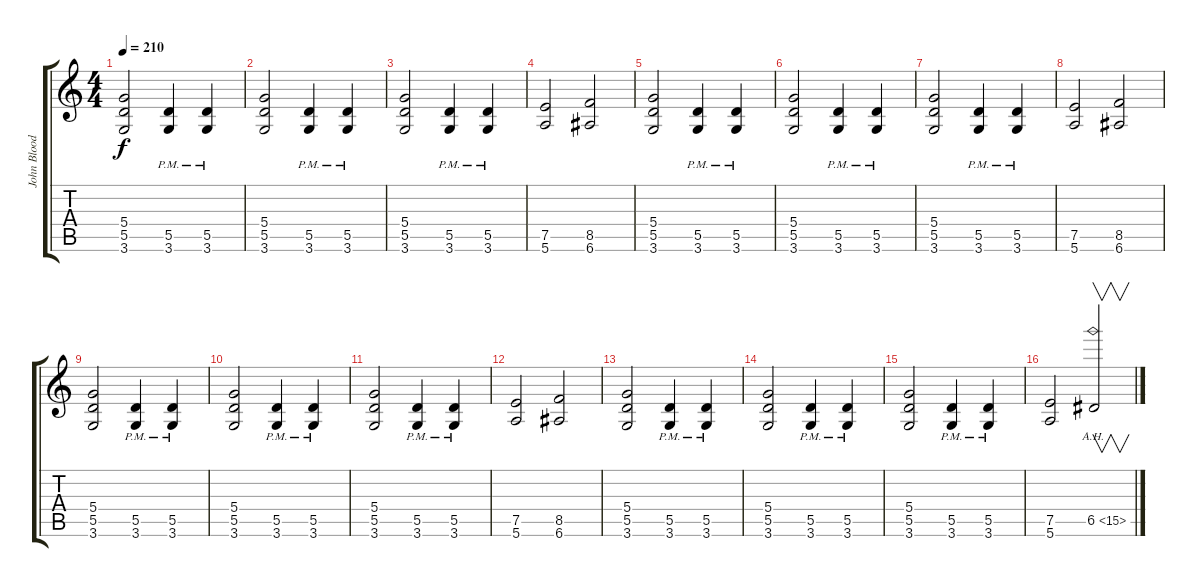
\track ("John Bloodsucker" "John Blood") {instrument overdrivenguitar}
\staff {score tabs}
\tuning (E4 B3 G3 D3 A2 E2) {hide}
\ts (4 4)
\tempo 210
\clef g2
\ks c
(5.4 5.5 3.6).2{dy f} (5.5{pm} 3.6{pm}).4 (5.5{pm} 3.6{pm}).4 |
(5.4 5.5 3.6).2 (5.5{pm} 3.6{pm}).4 (5.5{pm} 3.6{pm}).4 |
(5.4 5.5 3.6).2 (5.5{pm} 3.6{pm}).4 (5.5{pm} 3.6{pm}).4 |
(7.5 5.6).2 (8.5 6.6).2 |
(5.4 5.5 3.6).2 (5.5{pm} 3.6{pm}).4 (5.5{pm} 3.6{pm}).4 |
(5.4 5.5 3.6).2 (5.5{pm} 3.6{pm}).4 (5.5{pm} 3.6{pm}).4 |
(5.4 5.5 3.6).2 (5.5{pm} 3.6{pm}).4 (5.5{pm} 3.6{pm}).4 |
(7.5 5.6).2 (8.5 6.6).2 |
(5.4 5.5 3.6).2 (5.5{pm} 3.6{pm}).4 (5.5{pm} 3.6{pm}).4 |
(5.4 5.5 3.6).2 (5.5{pm} 3.6{pm}).4 (5.5{pm} 3.6{pm}).4 |
(5.4 5.5 3.6).2 (5.5{pm} 3.6{pm}).4 (5.5{pm} 3.6{pm}).4 |
(7.5 5.6).2 (8.5 6.6).2 |
(5.4 5.5 3.6).2 (5.5{pm} 3.6{pm}).4 (5.5{pm} 3.6{pm}).4 |
(5.4 5.5 3.6).2 (5.5{pm} 3.6{pm}).4 (5.5{pm} 3.6{pm}).4 |
(5.4 5.5 3.6).2 (5.5{pm} 3.6{pm}).4 (5.5{pm} 3.6{pm}).4 |
(7.5 5.6).2 6.5{ah 9}.2{v}
